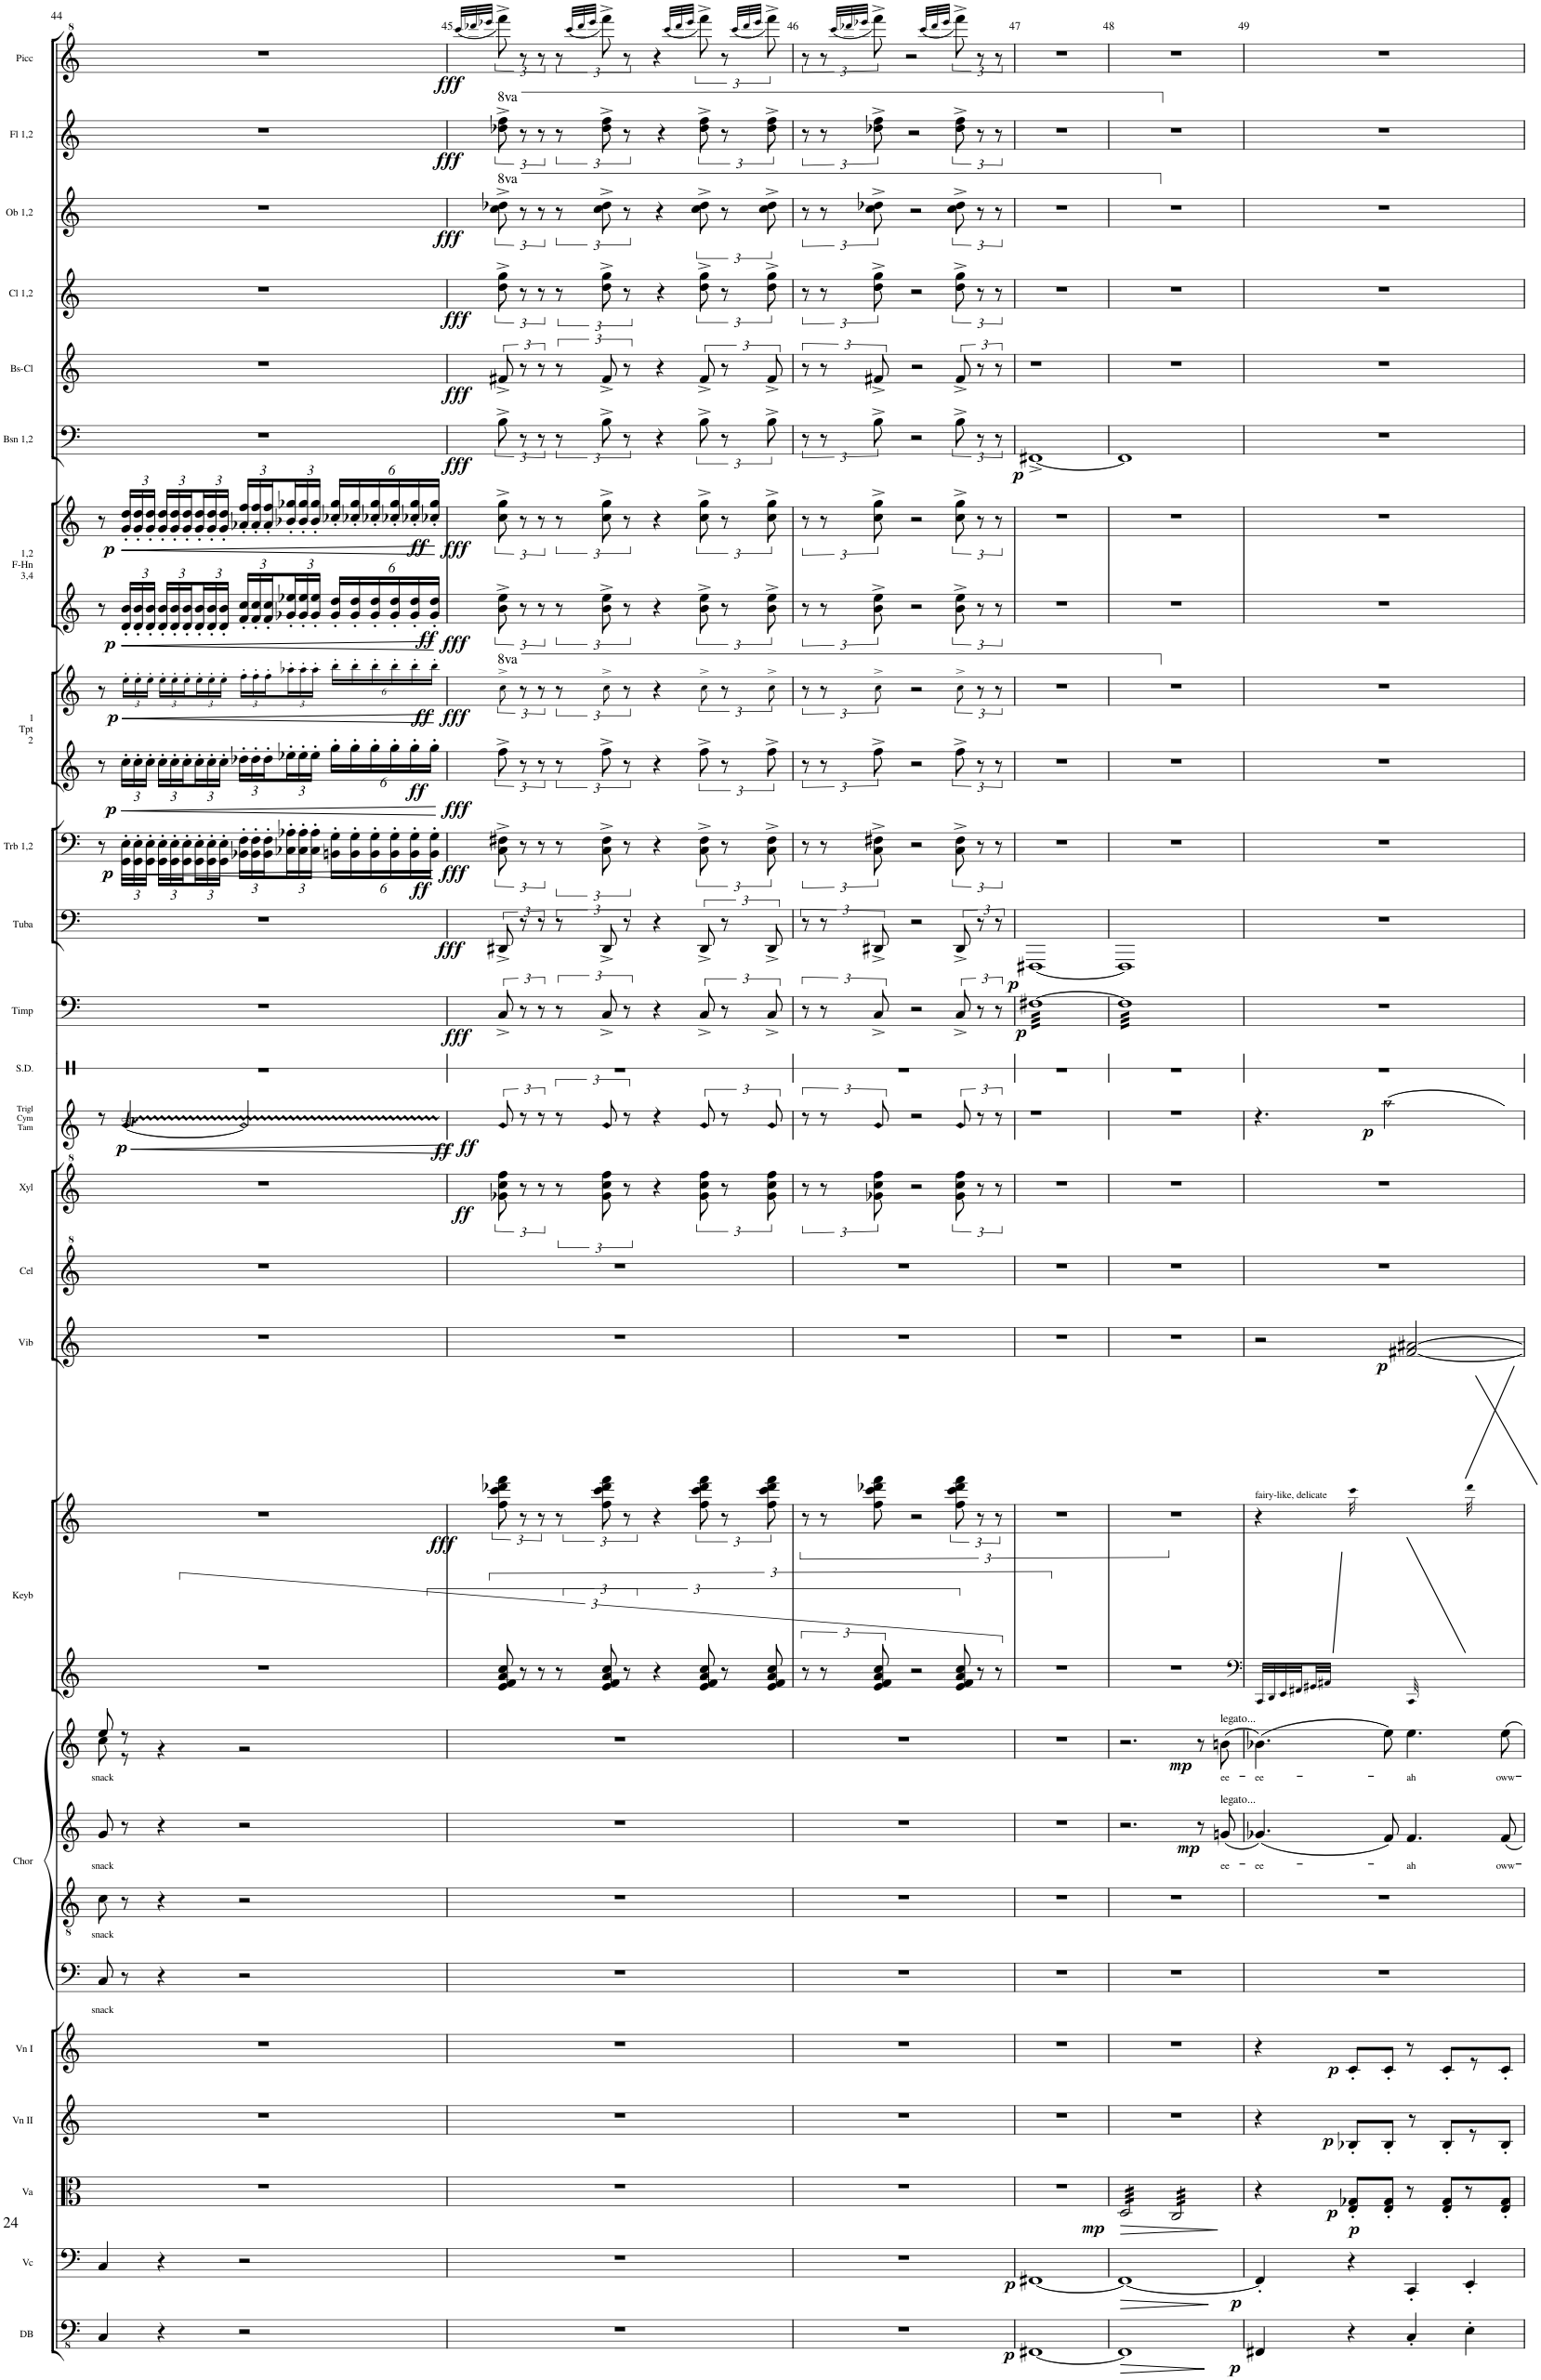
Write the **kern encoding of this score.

**kern	**dynam	**kern	**dynam	**kern	**dynam	**kern	**dynam	**kern	**dynam	**kern	**text	**kern	**text	**kern	**text	**kern	**text	**dynam	**kern	**kern	**dynam	**kern	**dynam	**kern	**kern	**dynam	**kern	**dynam	**kern	**kern	**dynam	**kern	**dynam	**kern	**dynam	**kern	**kern	**dynam	**kern	**kern	**dynam	**kern	**dynam	**kern	**dynam	**kern	**dynam	**kern	**dynam	**kern	**dynam	**kern	**dynam
*part23	*part23	*part22	*part22	*part21	*part21	*part20	*part20	*part19	*part19	*part18	*part18	*part18	*part18	*part18	*part18	*part18	*part18	*part18	*part17	*part17	*part17	*part16	*part16	*part15	*part14	*part14	*part13	*part13	*part12	*part11	*part11	*part10	*part10	*part9	*part9	*part8	*part8	*part8	*part7	*part7	*part7	*part6	*part6	*part5	*part5	*part4	*part4	*part3	*part3	*part2	*part2	*part1	*part1
*staff29	*staff29	*staff28	*staff28	*staff27	*staff27	*staff26	*staff26	*staff25	*staff25	*staff24	*staff24	*staff23	*staff23	*staff22	*staff22	*staff21	*staff21	*staff21/22/23/24	*staff20	*staff19	*staff19/20	*staff18	*staff18	*staff17	*staff16	*staff16	*staff15	*staff15	*staff14	*staff13	*staff13	*staff12	*staff12	*staff11	*staff11	*staff10	*staff9	*staff9/10	*staff8	*staff7	*staff7/8	*staff6	*staff6	*staff5	*staff5	*staff4	*staff4	*staff3	*staff3	*staff2	*staff2	*staff1	*staff1
*I"Dbl Bass	*	*I"Cellos	*	*I"Violas	*	*I"Violin II	*	*I"Violin I	*	*I"Chorus	*	*	*	*	*	*	*	*	*I"Keyboards	*	*	*I"Vibraphone	*	*I"Celesta	*I"Xylophone	*	*I"Triangle     Cymbal   Tam tam	*	*I"Side drum	*I"Timpani	*	*I"F-Tuba	*	*I"Trombone 1,2	*	*I"1 C Trumpets              2	*	*	*I"1,2 F-Horns       3,4	*	*	*I"Bassoons  1,2	*	*I"Bass Clarinet	*	*I"Clarinets 1,2	*	*I"Oboes 1,2	*	*I"Flutes 1,2	*	*I"Piccolo	*
*I'DB	*	*	*	*I'Va	*	*I'Vn II	*	*I'Vn I	*	*I'Chor	*	*	*	*	*	*	*	*	*I'Keyb	*	*	*I'Vib	*	*I'Cel	*I'Xyl	*	*I'Trigl    Cym    Tam	*	*I'S.D.	*I'Timp	*	*I'Tuba	*	*I'Trb 1,2	*	*I'1 Tpt   2	*	*	*I'1,2 F-Hn  3,4	*	*	*I'Bsn 1,2	*	*I'Bs-Cl	*	*I'Cl 1,2	*	*I'Ob 1,2	*	*I'Fl 1,2	*	*I'Picc	*
!!LO:PB:g=z
*clefFv4	*	*clefF4	*	*clefC3	*	*clefG2	*	*clefG2	*	*clefF4	*	*clefGv2	*	*clefG2	*	*clefG2	*	*	*clefG2	*clefG2	*	*clefG2	*	*clefG^2	*clefG^2	*	*clefG2	*	*clefX	*clefF4	*	*clefF4	*	*clefF4	*	*clefG2	*clefG2	*	*clefG2	*clefG2	*	*clefF4	*	*clefG2	*	*clefG2	*	*clefG2	*	*clefG2	*	*clefG^2	*
*Trd7c12	*	*	*	*	*	*	*	*	*	*	*	*	*	*	*	*	*	*	*	*	*	*	*	*	*	*	*	*	*	*	*	*	*	*	*	*	*	*	*Trd4c7	*Trd4c7	*	*	*	*Trd8c14	*	*Trd1c2	*	*	*	*	*	*Trd-7c-12	*
*k[]	*	*k[]	*	*k[]	*	*k[]	*	*k[]	*	*k[]	*	*k[]	*	*k[]	*	*k[]	*	*	*k[]	*k[]	*	*k[]	*	*k[]	*k[]	*	*k[]	*	*k[]	*k[]	*	*k[]	*	*k[]	*	*k[]	*k[]	*	*k[]	*k[]	*	*k[]	*	*k[]	*	*k[]	*	*k[]	*	*k[]	*	*k[]	*
=44	=44	=44	=44	=44	=44	=44	=44	=44	=44	=44	=44	=44	=44	=44	=44	=44	=44	=44	=44	=44	=44	=44	=44	=44	=44	=44	=44	=44	=44	=44	=44	=44	=44	=44	=44	=44	=44	=44	=44	=44	=44	=44	=44	=44	=44	=44	=44	=44	=44	=44	=44	=44	=44
!	!	!	!	!	!	!	!	!	!	!	!LO:LY:b	!	!LO:LY:b	!	!LO:LY:b	!	!LO:LY:b	!	!	!	!	!	!	!	!	!	!	!	!	!	!	!	!	!	!	!	!	!	!	!	!	!	!	!	!	!	!	!	!	!	!	!	!
*	*	*	*	*	*	*	*	*	*	*	*	*	*	*	*	*^	*	*	*	*	*	*	*	*	*	*	*	*	*	*	*	*	*	*	*	*	*	*	*	*	*	*	*	*	*	*	*	*	*	*	*	*	*
4CC/	.	4C/	.	1r	.	1r	.	1r	.	8C/	snack	8c\	snack	8g/	snack	8ee/	8cc\	snack	.	1r	1r	.	1r	.	1r	1r	.	8r	.	1r	1r	.	1r	.	8r	.	8r	8r	.	8r	8r	.	1r	.	1r	.	1r	.	1r	.	1r	.	1r	.
*	*	*	*	*	*	*	*	*	*	*	*	*	*	*	*	*	*	*	*	*	*	*	*	*	*	*	*	*	*	*	*	*	*	*	*Xbrackettup	*	*Xbrackettup	*Xbrackettup	*	*	*	*	*	*	*	*	*	*	*	*	*	*	*	*
!	!	!	!	!	!	!	!	!	!	!	!	!	!	!	!	!	!	!	!	!	!	!	!	!	!	!	!	!	!	!	!	!	!	!	!	!	!	!	!LO:HP:b	!	!	!	!	!	!	!	!	!	!	!	!	!	!	!
*	*	*	*	*	*	*	*	*	*	*	*	*	*	*	*	*	*	*	*	*	*	*	*	*	*	*	*	*	*	*	*	*	*	*	*	*	*	*	*	*Xbrackettup	*Xbrackettup	*	*	*	*	*	*	*	*	*	*	*	*	*
!	!	!	!	!	!	!	!	!	!	!	!	!	!	!	!	!	!	!	!	!	!	!	!	!	!	!	!	!	!LO:DY:b	!	!	!	!	!	!	!LO:DY:b	!	!	!LO:DY:n=1:b=2	!	!	!LO:HP:b	!	!	!	!	!	!	!	!	!	!	!	!
!	!	!	!	!	!	!	!	!	!	!	!	!	!	!	!	!	!	!	!	!	!	!	!	!	!	!	!	!	!	!	!	!	!	!	!	!	!	!	!LO:DY:n=2:b	!	!	!LO:DY:n=1:b=2	!	!	!	!	!	!	!	!	!	!	!	!
!	!	!	!	!	!	!	!	!	!	!	!	!	!	!	!	!	!	!	!	!	!	!	!	!	!	!	!	!	!	!	!	!	!	!	!	!	!	!	!	!	!	!LO:DY:n=2:b	!	!	!	!	!	!	!	!	!	!	!	!
.	.	.	.	.	.	.	.	.	.	8r	.	8r	.	8r	.	8r	8r	.	.	.	.	.	.	.	.	.	.	[4.bt/	p	.	.	.	.	.	24GG\' 24E\'LL	p	24cc'\LL	24ee'!\LL	< p p	24d/' 24b/'LL	24g/' 24dd/'LL	< p p	.	.	.	.	.	.	.	.	.	.	.	.
.	.	.	.	.	.	.	.	.	.	.	.	.	.	.	.	.	.	.	.	.	.	.	.	.	.	.	.	.	.	.	.	.	.	.	24GG\' 24E\'	.	24cc'\	24ee'!\	.	24d/' 24b/'	24g/' 24dd/'	.	.	.	.	.	.	.	.	.	.	.	.	.
.	.	.	.	.	.	.	.	.	.	.	.	.	.	.	.	.	.	.	.	.	.	.	.	.	.	.	.	.	.	.	.	.	.	.	24GG\' 24E\'JJ	.	24cc'\JJ	24ee'!\JJ	.	24d/' 24b/'JJ	24g/' 24dd/'JJ	.	.	.	.	.	.	.	.	.	.	.	.	.
4r	.	4r	.	.	.	.	.	.	.	4r	.	4r	.	4r	.	2.ryy	4r	.	.	.	.	.	.	.	.	.	.	.	.	.	.	.	.	.	24GG\' 24E\'LL	.	24cc'\LL	24ee'!\LL	.	24d/' 24b/'LL	24g/' 24dd/'LL	.	.	.	.	.	.	.	.	.	.	.	.	.
.	.	.	.	.	.	.	.	.	.	.	.	.	.	.	.	.	.	.	.	.	.	.	.	.	.	.	.	.	.	.	.	.	.	.	24GG\' 24E\'	.	24cc'\	24ee'!\	.	24d/' 24b/'	24g/' 24dd/'	.	.	.	.	.	.	.	.	.	.	.	.	.
.	.	.	.	.	.	.	.	.	.	.	.	.	.	.	.	.	.	.	.	.	.	.	.	.	.	.	.	.	.	.	.	.	.	.	24GG\' 24E\'	.	24cc'\	24ee'!\	.	24d/' 24b/'	24g/' 24dd/'	.	.	.	.	.	.	.	.	.	.	.	.	.
.	.	.	.	.	.	.	.	.	.	.	.	.	.	.	.	.	.	.	.	.	.	.	.	.	.	.	.	.	.	.	.	.	.	.	24GG\' 24E\'	.	24cc'\	24ee'!\	.	24d/' 24b/'	24g/' 24dd/'	.	.	.	.	.	.	.	.	.	.	.	.	.
.	.	.	.	.	.	.	.	.	.	.	.	.	.	.	.	.	.	.	.	.	.	.	.	.	.	.	.	.	.	.	.	.	.	.	24GG\' 24E\'	.	24cc'\	24ee'!\	.	24d/' 24b/'	24g/' 24dd/'	.	.	.	.	.	.	.	.	.	.	.	.	.
.	.	.	.	.	.	.	.	.	.	.	.	.	.	.	.	.	.	.	.	.	.	.	.	.	.	.	.	.	.	.	.	.	.	.	24GG\' 24E\'JJ	.	24cc'\JJ	24ee'!\JJ	.	24d/' 24b/'JJ	24g/' 24dd/'JJ	.	.	.	.	.	.	.	.	.	.	.	.	.
!	!	!	!	!	!	!	!	!	!	!	!	!	!	!	!	!	!	!	!	!	!	!	!	!	!	!	!	!	!LO:DY:b	!	!	!	!	!	!	!	!	!	!	!	!	!	!	!	!	!	!	!	!	!	!	!	!	!
2r	.	2r	.	.	.	.	.	.	.	2r	.	2r	.	2r	.	.	2r	.	.	.	.	.	.	.	.	.	.	2bTTT/]	ff	.	.	.	.	.	24BB-X\' 24F\'LL	.	24dd-X'\LL	24ff'!\LL	.	24f/' 24cc/'LL	24a-X/' 24ff/'LL	.	.	.	.	.	.	.	.	.	.	.	.	.
.	.	.	.	.	.	.	.	.	.	.	.	.	.	.	.	.	.	.	.	.	.	.	.	.	.	.	.	.	.	.	.	.	.	.	24BB-\' 24F\'	.	24dd-'\	24ff'!\	.	24f/' 24cc/'	24a-/' 24ff/'	.	.	.	.	.	.	.	.	.	.	.	.	.
.	.	.	.	.	.	.	.	.	.	.	.	.	.	.	.	.	.	.	.	.	.	.	.	.	.	.	.	.	.	.	.	.	.	.	24BB-\' 24F\'	.	24dd-'\	24ff'!\	.	24f/' 24cc/'	24a-/' 24ff/'	.	.	.	.	.	.	.	.	.	.	.	.	.
.	.	.	.	.	.	.	.	.	.	.	.	.	.	.	.	.	.	.	.	.	.	.	.	.	.	.	.	.	.	.	.	.	.	.	24C-X\' 24A-X\'	.	24ee-X'\	24aa-X'!\	.	24g-X/' 24ee-X/'	24b-X/' 24gg-X/'	.	.	.	.	.	.	.	.	.	.	.	.	.
.	.	.	.	.	.	.	.	.	.	.	.	.	.	.	.	.	.	.	.	.	.	.	.	.	.	.	.	.	.	.	.	.	.	.	24C-\' 24A-\'	.	24ee-'\	24aa-'!\	.	24g-/' 24ee-/'	24b-/' 24gg-/'	.	.	.	.	.	.	.	.	.	.	.	.	.
.	.	.	.	.	.	.	.	.	.	.	.	.	.	.	.	.	.	.	.	.	.	.	.	.	.	.	.	.	.	.	.	.	.	.	24C-\' 24A-\'JJ	.	24ee-'\JJ	24aa-'!\JJ	.	24g-/' 24ee-/'JJ	24b-/' 24gg-/'JJ	.	.	.	.	.	.	.	.	.	.	.	.	.
.	.	.	.	.	.	.	.	.	.	.	.	.	.	.	.	.	.	.	.	.	.	.	.	.	.	.	.	.	.	.	.	.	.	.	24BBn\' 24G\'LL	.	24gg'\LL	24bb'!\LL	.	24g-/' 24dd/'LL	24cc-X/' 24gg-/'LL	.	.	.	.	.	.	.	.	.	.	.	.	.
.	.	.	.	.	.	.	.	.	.	.	.	.	.	.	.	.	.	.	.	.	.	.	.	.	.	.	.	.	.	.	.	.	.	.	24BB\' 24G\'	.	24gg'\	24bb'!\	.	24g-/' 24dd/'	24cc-X/' 24gg-/'	.	.	.	.	.	.	.	.	.	.	.	.	.
.	.	.	.	.	.	.	.	.	.	.	.	.	.	.	.	.	.	.	.	.	.	.	.	.	.	.	.	.	.	.	.	.	.	.	24BB\' 24G\'	.	24gg'\	24bb'!\	.	24g-/' 24dd/'	24cc-X/' 24gg-/'	.	.	.	.	.	.	.	.	.	.	.	.	.
.	.	.	.	.	.	.	.	.	.	.	.	.	.	.	.	.	.	.	.	.	.	.	.	.	.	.	.	.	.	.	.	.	.	.	24BB\' 24G\'	.	24gg'\	24bb'!\	.	24g-/' 24dd/'	24cc-X/' 24gg-/'	.	.	.	.	.	.	.	.	.	.	.	.	.
.	.	.	.	.	.	.	.	.	.	.	.	.	.	.	.	.	.	.	.	.	.	.	.	.	.	.	.	.	.	.	.	.	.	.	24BB\' 24G\'	.	24gg'\	24bb'!\	.	24g-/' 24dd/'	24cc-X/' 24gg-/'	.	.	.	.	.	.	.	.	.	.	.	.	.
!	!	!	!	!	!	!	!	!	!	!	!	!	!	!	!	!	!	!	!	!	!	!	!	!	!	!	!	!	!	!	!	!	!	!	!	!LO:DY:b	!	!	!LO:DY:n=3:b=2	!	!	!	!	!	!	!	!	!	!	!	!	!	!	!
!	!	!	!	!	!	!	!	!	!	!	!	!	!	!	!	!	!	!	!	!	!	!	!	!	!	!	!	!	!	!	!	!	!	!	!	!	!	!	!LO:DY:n=4:b	!	!	!LO:DY:n=3:b=2	!	!	!	!	!	!	!	!	!	!	!	!
!	!	!	!	!	!	!	!	!	!	!	!	!	!	!	!	!	!	!	!	!	!	!	!	!	!	!	!	!	!	!	!	!	!	!	!	!	!	!	!	!	!	!LO:DY:n=4:b	!	!	!	!	!	!	!	!	!	!	!	!
.	.	.	.	.	.	.	.	.	.	.	.	.	.	.	.	.	.	.	.	.	.	.	.	.	.	.	.	.	.	.	.	.	.	.	24BB\' 24G\'JJ	ff	24gg'\JJ	24bb'!\JJ	ff ff	24g-/' 24dd/'JJ	24cc-X/' 24gg-/'JJ	ff ff	.	.	.	.	.	.	.	.	.	.	.	.
*	*	*	*	*	*	*	*	*	*	*	*	*	*	*	*	*v	*v	*	*	*	*	*	*	*	*	*	*	*	*	*	*	*	*	*	*	*	*	*	*	*	*	*	*	*	*	*	*	*	*	*	*	*	*	*
.	.	.	.	.	.	.	.	.	.	.	.	.	.	.	.	.	.	.	.	.	.	.	.	.	.	.	.	.	.	.	.	.	.	.	.	.	.	[	.	.	[	.	.	.	.	.	.	.	.	.	.	.	.
=45	=45	=45	=45	=45	=45	=45	=45	=45	=45	=45	=45	=45	=45	=45	=45	=45	=45	=45	=45	=45	=45	=45	=45	=45	=45	=45	=45	=45	=45	=45	=45	=45	=45	=45	=45	=45	=45	=45	=45	=45	=45	=45	=45	=45	=45	=45	=45	=45	=45	=45	=45	=45	=45
.	.	.	.	.	.	.	.	.	.	.	.	.	.	.	.	.	.	.	.	.	.	.	.	.	.	.	.	.	.	.	.	.	.	.	.	.	.	.	.	.	.	.	.	.	.	.	.	.	.	.	.	(32qcccc/LLL	.
.	.	.	.	.	.	.	.	.	.	.	.	.	.	.	.	.	.	.	.	.	.	.	.	.	.	.	.	.	.	.	.	.	.	.	.	.	.	.	.	.	.	.	.	.	.	.	.	.	.	.	.	32qdddd-X/	.
.	.	.	.	.	.	.	.	.	.	.	.	.	.	.	.	.	.	.	.	.	.	.	.	.	.	.	.	.	.	.	.	.	.	.	.	.	.	.	.	.	.	.	.	.	.	.	.	.	.	.	.	32qeeee-X/JJJ	.
*	*	*	*	*	*	*	*	*	*	*	*	*	*	*	*	*	*	*	*	*	*	*	*	*	*	*	*	*	*	*	*	*	*	*	*	*	*8va	*	*	*	*	*	*	*	*	*	*	*	*	*	*	*	*
*	*	*	*	*	*	*	*	*	*	*	*	*	*	*	*	*	*	*	*	*	*	*	*	*	*	*	*	*	*	*	*	*	*	*	*	*	*	*	*	*	*	*	*	*	*	*	*	*8va	*	*	*	*	*
*	*	*	*	*	*	*	*	*	*	*	*	*	*	*	*	*	*	*	*	*	*	*	*	*	*	*	*	*	*	*	*	*	*	*	*	*	*	*	*	*	*	*	*	*	*	*	*	*	*	*8va	*	*	*
!	!	!	!	!	!	!	!	!	!	!	!	!	!	!	!	!	!	!	!	!	!LO:DY:b	!	!	!	!	!LO:DY:b	!	!LO:DY:b	!	!	!LO:DY:b	!	!LO:DY:b	!	!LO:DY:b	!	!	!LO:DY:b=2	!	!	!	!	!	!	!	!	!	!	!	!	!	!	!
!	!	!	!	!	!	!	!	!	!	!	!	!	!	!	!	!	!	!	!	!	!	!	!	!	!	!	!	!	!	!	!	!	!	!	!	!	!	!LO:DY:n=1:b	!	!	!LO:DY:b=2	!	!	!	!	!	!	!	!	!	!	!	!
!	!	!	!	!	!	!	!	!	!	!	!	!	!	!	!	!	!	!	!	!	!	!	!	!	!	!	!	!	!	!	!	!	!	!	!	!	!	!	!	!	!LO:DY:n=1:b	!	!LO:DY:b	!	!LO:DY:b	!	!LO:DY:b	!	!LO:DY:b	!	!LO:DY:b	!	!LO:DY:b
1r	.	1r	.	1r	.	1r	.	1r	.	1r	.	1r	.	1r	.	1r	.	.	12e/ 12f/ 12a/ 12cc/	12ff\ 12ccc\ 12ddd-X\ 12fff\	fff	1r	.	1r	12gg-X\ 12ccc\ 12fff\	ff	12b/	ff	1r	12C^/	fff	12DD#X^/	fff	12C\^ 12F#X\^	fff	12ff^\	12ccc^!\	fff fff	12b\^ 12ee\^	12cc\^ 12gg\^	fff fff	12B^\	fff	12f#X^/	fff	12dd\^ 12gg\^	fff	12ccc\^ 12ddd-X\^	fff	12ddd-X\^ 12fff\^	fff	12ffff^\)	fff
.	.	.	.	.	.	.	.	.	.	.	.	.	.	.	.	.	.	.	4r	4r	.	.	.	.	4r	.	4r	.	.	4r	.	4r	.	4r	.	4r	4r	.	4r	4r	.	4r	.	4r	.	4r	.	4r	.	4r	.	4r	.
.	.	.	.	.	.	.	.	.	.	.	.	.	.	.	.	.	.	.	.	.	.	.	.	.	.	.	.	.	.	.	.	.	.	.	.	.	.	.	.	.	.	.	.	.	.	.	.	.	.	.	.	(32qcccc/LLL	.
.	.	.	.	.	.	.	.	.	.	.	.	.	.	.	.	.	.	.	.	.	.	.	.	.	.	.	.	.	.	.	.	.	.	.	.	.	.	.	.	.	.	.	.	.	.	.	.	.	.	.	.	32qdddd-/	.
.	.	.	.	.	.	.	.	.	.	.	.	.	.	.	.	.	.	.	.	.	.	.	.	.	.	.	.	.	.	.	.	.	.	.	.	.	.	.	.	.	.	.	.	.	.	.	.	.	.	.	.	32qeeee-/JJJ	.
*	*	*	*	*	*	*	*	*	*	*	*	*	*	*	*	*	*	*	*	*	*	*	*	*	*	*	*	*	*	*	*	*	*	*brackettup	*	*brackettup	*brackettup	*	*brackettup	*brackettup	*	*	*	*	*	*	*	*	*	*	*	*	*
.	.	.	.	.	.	.	.	.	.	.	.	.	.	.	.	.	.	.	12e/ 12f/ 12a/ 12cc/	12ff\ 12ccc\ 12ddd-\ 12fff\	.	.	.	.	12gg-\ 12ccc\ 12fff\	.	12b/	.	.	12C^/	.	12DD#^/	.	12C\^ 12F#\^	.	12ff^\	12ccc^!\	.	12b\^ 12ee\^	12cc\^ 12gg\^	.	12B^\	.	12f#^/	.	12dd\^ 12gg\^	.	12ccc\^ 12ddd-\^	.	12ddd-\^ 12fff\^	.	12ffff^\)	.
.	.	.	.	.	.	.	.	.	.	.	.	.	.	.	.	.	.	.	12r	12r	.	.	.	.	12r	.	12r	.	.	12r	.	12r	.	12r	.	12r	12r	.	12r	12r	.	12r	.	12r	.	12r	.	12r	.	12r	.	12r	.
.	.	.	.	.	.	.	.	.	.	.	.	.	.	.	.	.	.	.	4r	4r	.	.	.	.	4r	.	4r	.	.	4r	.	4r	.	4r	.	4r	4r	.	4r	4r	.	4r	.	4r	.	4r	.	4r	.	4r	.	4r	.
.	.	.	.	.	.	.	.	.	.	.	.	.	.	.	.	.	.	.	.	.	.	.	.	.	.	.	.	.	.	.	.	.	.	.	.	.	.	.	.	.	.	.	.	.	.	.	.	.	.	.	.	(32qcccc/LLL	.
.	.	.	.	.	.	.	.	.	.	.	.	.	.	.	.	.	.	.	.	.	.	.	.	.	.	.	.	.	.	.	.	.	.	.	.	.	.	.	.	.	.	.	.	.	.	.	.	.	.	.	.	32qdddd-/	.
.	.	.	.	.	.	.	.	.	.	.	.	.	.	.	.	.	.	.	.	.	.	.	.	.	.	.	.	.	.	.	.	.	.	.	.	.	.	.	.	.	.	.	.	.	.	.	.	.	.	.	.	32qeeee-/JJJ	.
.	.	.	.	.	.	.	.	.	.	.	.	.	.	.	.	.	.	.	12e/ 12f/ 12a/ 12cc/	12ff\ 12ccc\ 12ddd-\ 12fff\	.	.	.	.	12gg-\ 12ccc\ 12fff\	.	12b/	.	.	12C^/	.	12DD#^/	.	12C\^ 12F#\^	.	12ff^\	12ccc^!\	.	12b\^ 12ee\^	12cc\^ 12gg\^	.	12B^\	.	12f#^/	.	12dd\^ 12gg\^	.	12ccc\^ 12ddd-\^	.	12ddd-\^ 12fff\^	.	12ffff^\)	.
.	.	.	.	.	.	.	.	.	.	.	.	.	.	.	.	.	.	.	12r	12r	.	.	.	.	12r	.	12r	.	.	12r	.	12r	.	12r	.	12r	12r	.	12r	12r	.	12r	.	12r	.	12r	.	12r	.	12r	.	12r	.
.	.	.	.	.	.	.	.	.	.	.	.	.	.	.	.	.	.	.	.	.	.	.	.	.	.	.	.	.	.	.	.	.	.	.	.	.	.	.	.	.	.	.	.	.	.	.	.	.	.	.	.	(32qcccc/LLL	.
.	.	.	.	.	.	.	.	.	.	.	.	.	.	.	.	.	.	.	.	.	.	.	.	.	.	.	.	.	.	.	.	.	.	.	.	.	.	.	.	.	.	.	.	.	.	.	.	.	.	.	.	32qdddd-/	.
.	.	.	.	.	.	.	.	.	.	.	.	.	.	.	.	.	.	.	.	.	.	.	.	.	.	.	.	.	.	.	.	.	.	.	.	.	.	.	.	.	.	.	.	.	.	.	.	.	.	.	.	32qeeee-/JJJ	.
.	.	.	.	.	.	.	.	.	.	.	.	.	.	.	.	.	.	.	12e/ 12f/ 12a/ 12cc/	12ff\ 12ccc\ 12ddd-\ 12fff\	.	.	.	.	12gg-\ 12ccc\ 12fff\	.	12b/	.	.	12C^/	.	12DD#^/	.	12C\^ 12F#\^	.	12ff^\	12ccc^!\	.	12b\^ 12ee\^	12cc\^ 12gg\^	.	12B^\	.	12f#^/	.	12dd\^ 12gg\^	.	12ccc\^ 12ddd-\^	.	12ddd-\^ 12fff\^	.	12ffff^\)	.
=46	=46	=46	=46	=46	=46	=46	=46	=46	=46	=46	=46	=46	=46	=46	=46	=46	=46	=46	=46	=46	=46	=46	=46	=46	=46	=46	=46	=46	=46	=46	=46	=46	=46	=46	=46	=46	=46	=46	=46	=46	=46	=46	=46	=46	=46	=46	=46	=46	=46	=46	=46	=46	=46
*	*	*	*	*	*	*	*	*	*	*	*	*	*	*	*	*	*	*	*	*	*	*	*	*	*	*	*	*	*	*	*	*	*	*	*	*	*X8va	*	*	*	*	*	*	*	*	*	*	*	*	*	*	*	*
*	*	*	*	*	*	*	*	*	*	*	*	*	*	*	*	*	*	*	*	*	*	*	*	*	*	*	*	*	*	*	*	*	*	*	*	*	*	*	*	*	*	*	*	*	*	*	*	*X8va	*	*	*	*	*
*	*	*	*	*	*	*	*	*	*	*	*	*	*	*	*	*	*	*	*	*	*	*	*	*	*	*	*	*	*	*	*	*	*	*	*	*	*	*	*	*	*	*	*	*	*	*	*	*	*	*X8va	*	*	*
1r	.	1r	.	1r	.	1r	.	1r	.	1r	.	1r	.	1r	.	1r	.	.	12r	12r	.	1r	.	1r	12r	.	12r	.	1r	12r	.	12r	.	12r	.	12r	12r	.	12r	12r	.	12r	.	12r	.	12r	.	12r	.	12r	.	12r	.
.	.	.	.	.	.	.	.	.	.	.	.	.	.	.	.	.	.	.	12r	12r	.	.	.	.	12r	.	12r	.	.	12r	.	12r	.	12r	.	12r	12r	.	12r	12r	.	12r	.	12r	.	12r	.	12r	.	12r	.	12r	.
.	.	.	.	.	.	.	.	.	.	.	.	.	.	.	.	.	.	.	.	.	.	.	.	.	.	.	.	.	.	.	.	.	.	.	.	.	.	.	.	.	.	.	.	.	.	.	.	.	.	.	.	(32qcccc/LLL	.
.	.	.	.	.	.	.	.	.	.	.	.	.	.	.	.	.	.	.	.	.	.	.	.	.	.	.	.	.	.	.	.	.	.	.	.	.	.	.	.	.	.	.	.	.	.	.	.	.	.	.	.	32qdddd-X/	.
.	.	.	.	.	.	.	.	.	.	.	.	.	.	.	.	.	.	.	.	.	.	.	.	.	.	.	.	.	.	.	.	.	.	.	.	.	.	.	.	.	.	.	.	.	.	.	.	.	.	.	.	32qeeee-X/JJJ	.
.	.	.	.	.	.	.	.	.	.	.	.	.	.	.	.	.	.	.	12e/ 12f/ 12a/ 12cc/	12ff\ 12ccc\ 12ddd-X\ 12fff\	.	.	.	.	12gg-X\ 12ccc\ 12fff\	.	12b/	.	.	12C^/	.	12DD#X^/	.	12C\^ 12F#X\^	.	12ff^\	12cc^!\	.	12b\^ 12ee\^	12cc\^ 12gg\^	.	12B^\	.	12f#X^/	.	12dd\^ 12gg\^	.	12cc\^ 12dd-X\^	.	12dd-X\^ 12ff\^	.	12ffff^\)	.
.	.	.	.	.	.	.	.	.	.	.	.	.	.	.	.	.	.	.	2r	2r	.	.	.	.	2r	.	2r	.	.	2r	.	2r	.	2r	.	2r	2r	.	2r	2r	.	2r	.	2r	.	2r	.	2r	.	2r	.	2r	.
.	.	.	.	.	.	.	.	.	.	.	.	.	.	.	.	.	.	.	.	.	.	.	.	.	.	.	.	.	.	.	.	.	.	.	.	.	.	.	.	.	.	.	.	.	.	.	.	.	.	.	.	(32qcccc/LLL	.
.	.	.	.	.	.	.	.	.	.	.	.	.	.	.	.	.	.	.	.	.	.	.	.	.	.	.	.	.	.	.	.	.	.	.	.	.	.	.	.	.	.	.	.	.	.	.	.	.	.	.	.	32qdddd-/	.
.	.	.	.	.	.	.	.	.	.	.	.	.	.	.	.	.	.	.	.	.	.	.	.	.	.	.	.	.	.	.	.	.	.	.	.	.	.	.	.	.	.	.	.	.	.	.	.	.	.	.	.	32qeeee-/JJJ	.
.	.	.	.	.	.	.	.	.	.	.	.	.	.	.	.	.	.	.	12e/ 12f/ 12a/ 12cc/	12ff\ 12ccc\ 12ddd-\ 12fff\	.	.	.	.	12gg-\ 12ccc\ 12fff\	.	12b/	.	.	12C^/	.	12DD#^/	.	12C\^ 12F#\^	.	12ff^\	12cc^!\	.	12b\^ 12ee\^	12cc\^ 12gg\^	.	12B^\	.	12f#^/	.	12dd\^ 12gg\^	.	12cc\^ 12dd-\^	.	12dd-\^ 12ff\^	.	12ffff^\)	.
.	.	.	.	.	.	.	.	.	.	.	.	.	.	.	.	.	.	.	12r	12r	.	.	.	.	12r	.	12r	.	.	12r	.	12r	.	12r	.	12r	12r	.	12r	12r	.	12r	.	12r	.	12r	.	12r	.	12r	.	12r	.
.	.	.	.	.	.	.	.	.	.	.	.	.	.	.	.	.	.	.	12r	12r	.	.	.	.	12r	.	12r	.	.	12r	.	12r	.	12r	.	12r	12r	.	12r	12r	.	12r	.	12r	.	12r	.	12r	.	12r	.	12r	.
=47	=47	=47	=47	=47	=47	=47	=47	=47	=47	=47	=47	=47	=47	=47	=47	=47	=47	=47	=47	=47	=47	=47	=47	=47	=47	=47	=47	=47	=47	=47	=47	=47	=47	=47	=47	=47	=47	=47	=47	=47	=47	=47	=47	=47	=47	=47	=47	=47	=47	=47	=47	=47	=47
!	!LO:DY:b	!	!LO:DY:b	!	!	!	!	!	!	!	!	!	!	!	!	!	!	!	!	!	!	!	!	!	!	!	!	!	!	!	!LO:DY:b	!	!LO:DY:b	!	!	!	!	!	!	!	!	!	!LO:DY:b	!	!	!	!	!	!	!	!	!	!
*	*	*	*	*	*	*	*	*	*	*	*	*	*	*	*	*	*	*	*	*	*	*	*	*	*	*	*	*	*	*tremolo	*	*	*	*	*	*	*	*	*	*	*	*	*	*	*	*	*	*	*	*	*	*	*
[1FFF#X	p	[1FF#X	p	1r	.	1r	.	1r	.	1r	.	1r	.	1r	.	1r	.	.	1r	1r	.	1r	.	1r	1r	.	1r	.	1r	[32F#XLLL	p	[1FFF#X	p	1r	.	1r	1r	.	1r	1r	.	[1FF#X^	p	1r	.	1r	.	1r	.	1r	.	1r	.
.	.	.	.	.	.	.	.	.	.	.	.	.	.	.	.	.	.	.	.	.	.	.	.	.	.	.	.	.	.	32F#X	.	.	.	.	.	.	.	.	.	.	.	.	.	.	.	.	.	.	.	.	.	.	.
.	.	.	.	.	.	.	.	.	.	.	.	.	.	.	.	.	.	.	.	.	.	.	.	.	.	.	.	.	.	32F#X	.	.	.	.	.	.	.	.	.	.	.	.	.	.	.	.	.	.	.	.	.	.	.
.	.	.	.	.	.	.	.	.	.	.	.	.	.	.	.	.	.	.	.	.	.	.	.	.	.	.	.	.	.	32F#X	.	.	.	.	.	.	.	.	.	.	.	.	.	.	.	.	.	.	.	.	.	.	.
.	.	.	.	.	.	.	.	.	.	.	.	.	.	.	.	.	.	.	.	.	.	.	.	.	.	.	.	.	.	32F#X	.	.	.	.	.	.	.	.	.	.	.	.	.	.	.	.	.	.	.	.	.	.	.
.	.	.	.	.	.	.	.	.	.	.	.	.	.	.	.	.	.	.	.	.	.	.	.	.	.	.	.	.	.	32F#X	.	.	.	.	.	.	.	.	.	.	.	.	.	.	.	.	.	.	.	.	.	.	.
.	.	.	.	.	.	.	.	.	.	.	.	.	.	.	.	.	.	.	.	.	.	.	.	.	.	.	.	.	.	32F#X	.	.	.	.	.	.	.	.	.	.	.	.	.	.	.	.	.	.	.	.	.	.	.
.	.	.	.	.	.	.	.	.	.	.	.	.	.	.	.	.	.	.	.	.	.	.	.	.	.	.	.	.	.	32F#X	.	.	.	.	.	.	.	.	.	.	.	.	.	.	.	.	.	.	.	.	.	.	.
.	.	.	.	.	.	.	.	.	.	.	.	.	.	.	.	.	.	.	.	.	.	.	.	.	.	.	.	.	.	32F#X	.	.	.	.	.	.	.	.	.	.	.	.	.	.	.	.	.	.	.	.	.	.	.
.	.	.	.	.	.	.	.	.	.	.	.	.	.	.	.	.	.	.	.	.	.	.	.	.	.	.	.	.	.	32F#X	.	.	.	.	.	.	.	.	.	.	.	.	.	.	.	.	.	.	.	.	.	.	.
.	.	.	.	.	.	.	.	.	.	.	.	.	.	.	.	.	.	.	.	.	.	.	.	.	.	.	.	.	.	32F#X	.	.	.	.	.	.	.	.	.	.	.	.	.	.	.	.	.	.	.	.	.	.	.
.	.	.	.	.	.	.	.	.	.	.	.	.	.	.	.	.	.	.	.	.	.	.	.	.	.	.	.	.	.	32F#X	.	.	.	.	.	.	.	.	.	.	.	.	.	.	.	.	.	.	.	.	.	.	.
.	.	.	.	.	.	.	.	.	.	.	.	.	.	.	.	.	.	.	.	.	.	.	.	.	.	.	.	.	.	32F#X	.	.	.	.	.	.	.	.	.	.	.	.	.	.	.	.	.	.	.	.	.	.	.
.	.	.	.	.	.	.	.	.	.	.	.	.	.	.	.	.	.	.	.	.	.	.	.	.	.	.	.	.	.	32F#X	.	.	.	.	.	.	.	.	.	.	.	.	.	.	.	.	.	.	.	.	.	.	.
.	.	.	.	.	.	.	.	.	.	.	.	.	.	.	.	.	.	.	.	.	.	.	.	.	.	.	.	.	.	32F#X	.	.	.	.	.	.	.	.	.	.	.	.	.	.	.	.	.	.	.	.	.	.	.
.	.	.	.	.	.	.	.	.	.	.	.	.	.	.	.	.	.	.	.	.	.	.	.	.	.	.	.	.	.	32F#X	.	.	.	.	.	.	.	.	.	.	.	.	.	.	.	.	.	.	.	.	.	.	.
.	.	.	.	.	.	.	.	.	.	.	.	.	.	.	.	.	.	.	.	.	.	.	.	.	.	.	.	.	.	32F#X	.	.	.	.	.	.	.	.	.	.	.	.	.	.	.	.	.	.	.	.	.	.	.
.	.	.	.	.	.	.	.	.	.	.	.	.	.	.	.	.	.	.	.	.	.	.	.	.	.	.	.	.	.	32F#X	.	.	.	.	.	.	.	.	.	.	.	.	.	.	.	.	.	.	.	.	.	.	.
.	.	.	.	.	.	.	.	.	.	.	.	.	.	.	.	.	.	.	.	.	.	.	.	.	.	.	.	.	.	32F#X	.	.	.	.	.	.	.	.	.	.	.	.	.	.	.	.	.	.	.	.	.	.	.
.	.	.	.	.	.	.	.	.	.	.	.	.	.	.	.	.	.	.	.	.	.	.	.	.	.	.	.	.	.	32F#X	.	.	.	.	.	.	.	.	.	.	.	.	.	.	.	.	.	.	.	.	.	.	.
.	.	.	.	.	.	.	.	.	.	.	.	.	.	.	.	.	.	.	.	.	.	.	.	.	.	.	.	.	.	32F#X	.	.	.	.	.	.	.	.	.	.	.	.	.	.	.	.	.	.	.	.	.	.	.
.	.	.	.	.	.	.	.	.	.	.	.	.	.	.	.	.	.	.	.	.	.	.	.	.	.	.	.	.	.	32F#X	.	.	.	.	.	.	.	.	.	.	.	.	.	.	.	.	.	.	.	.	.	.	.
.	.	.	.	.	.	.	.	.	.	.	.	.	.	.	.	.	.	.	.	.	.	.	.	.	.	.	.	.	.	32F#X	.	.	.	.	.	.	.	.	.	.	.	.	.	.	.	.	.	.	.	.	.	.	.
.	.	.	.	.	.	.	.	.	.	.	.	.	.	.	.	.	.	.	.	.	.	.	.	.	.	.	.	.	.	32F#X	.	.	.	.	.	.	.	.	.	.	.	.	.	.	.	.	.	.	.	.	.	.	.
.	.	.	.	.	.	.	.	.	.	.	.	.	.	.	.	.	.	.	.	.	.	.	.	.	.	.	.	.	.	32F#X	.	.	.	.	.	.	.	.	.	.	.	.	.	.	.	.	.	.	.	.	.	.	.
.	.	.	.	.	.	.	.	.	.	.	.	.	.	.	.	.	.	.	.	.	.	.	.	.	.	.	.	.	.	32F#X	.	.	.	.	.	.	.	.	.	.	.	.	.	.	.	.	.	.	.	.	.	.	.
.	.	.	.	.	.	.	.	.	.	.	.	.	.	.	.	.	.	.	.	.	.	.	.	.	.	.	.	.	.	32F#X	.	.	.	.	.	.	.	.	.	.	.	.	.	.	.	.	.	.	.	.	.	.	.
.	.	.	.	.	.	.	.	.	.	.	.	.	.	.	.	.	.	.	.	.	.	.	.	.	.	.	.	.	.	32F#X	.	.	.	.	.	.	.	.	.	.	.	.	.	.	.	.	.	.	.	.	.	.	.
.	.	.	.	.	.	.	.	.	.	.	.	.	.	.	.	.	.	.	.	.	.	.	.	.	.	.	.	.	.	32F#X	.	.	.	.	.	.	.	.	.	.	.	.	.	.	.	.	.	.	.	.	.	.	.
.	.	.	.	.	.	.	.	.	.	.	.	.	.	.	.	.	.	.	.	.	.	.	.	.	.	.	.	.	.	32F#X	.	.	.	.	.	.	.	.	.	.	.	.	.	.	.	.	.	.	.	.	.	.	.
.	.	.	.	.	.	.	.	.	.	.	.	.	.	.	.	.	.	.	.	.	.	.	.	.	.	.	.	.	.	32F#X	.	.	.	.	.	.	.	.	.	.	.	.	.	.	.	.	.	.	.	.	.	.	.
.	.	.	.	.	.	.	.	.	.	.	.	.	.	.	.	.	.	.	.	.	.	.	.	.	.	.	.	.	.	32F#XJJJ	.	.	.	.	.	.	.	.	.	.	.	.	.	.	.	.	.	.	.	.	.	.	.
=48	=48	=48	=48	=48	=48	=48	=48	=48	=48	=48	=48	=48	=48	=48	=48	=48	=48	=48	=48	=48	=48	=48	=48	=48	=48	=48	=48	=48	=48	=48	=48	=48	=48	=48	=48	=48	=48	=48	=48	=48	=48	=48	=48	=48	=48	=48	=48	=48	=48	=48	=48	=48	=48
!	!	!	!	!	!LO:DY:b	!	!	!	!	!	!	!	!	!	!	!	!	!	!	!	!	!	!	!	!	!	!	!	!	!	!	!	!	!	!	!	!	!	!	!	!	!	!	!	!	!	!	!	!	!	!	!	!
*	*	*	*	*tremolo	*	*	*	*	*	*	*	*	*	*	*	*	*	*	*	*	*	*	*	*	*	*	*	*	*	*	*	*	*	*	*	*	*	*	*	*	*	*	*	*	*	*	*	*	*	*	*	*	*
1FFF#]	.	1FF#_	.	32D/LLL	mp	1r	.	1r	.	1r	.	1r	.	2.r	.	2.r	.	.	1r	1r	.	1r	.	1r	1r	.	1r	.	1r	32F#]LLL	.	1FFF#]	.	1r	.	1r	1r	.	1r	1r	.	1FF#]	.	1r	.	1r	.	1r	.	1r	.	1r	.
.	.	.	.	32D/	.	.	.	.	.	.	.	.	.	.	.	.	.	.	.	.	.	.	.	.	.	.	.	.	.	32F#	.	.	.	.	.	.	.	.	.	.	.	.	.	.	.	.	.	.	.	.	.	.	.
.	.	.	.	32D/	.	.	.	.	.	.	.	.	.	.	.	.	.	.	.	.	.	.	.	.	.	.	.	.	.	32F#	.	.	.	.	.	.	.	.	.	.	.	.	.	.	.	.	.	.	.	.	.	.	.
.	.	.	.	32D/	.	.	.	.	.	.	.	.	.	.	.	.	.	.	.	.	.	.	.	.	.	.	.	.	.	32F#	.	.	.	.	.	.	.	.	.	.	.	.	.	.	.	.	.	.	.	.	.	.	.
.	.	.	.	32D/	.	.	.	.	.	.	.	.	.	.	.	.	.	.	.	.	.	.	.	.	.	.	.	.	.	32F#	.	.	.	.	.	.	.	.	.	.	.	.	.	.	.	.	.	.	.	.	.	.	.
.	.	.	.	32D/	.	.	.	.	.	.	.	.	.	.	.	.	.	.	.	.	.	.	.	.	.	.	.	.	.	32F#	.	.	.	.	.	.	.	.	.	.	.	.	.	.	.	.	.	.	.	.	.	.	.
.	.	.	.	32D/	.	.	.	.	.	.	.	.	.	.	.	.	.	.	.	.	.	.	.	.	.	.	.	.	.	32F#	.	.	.	.	.	.	.	.	.	.	.	.	.	.	.	.	.	.	.	.	.	.	.
.	.	.	.	32D/	.	.	.	.	.	.	.	.	.	.	.	.	.	.	.	.	.	.	.	.	.	.	.	.	.	32F#	.	.	.	.	.	.	.	.	.	.	.	.	.	.	.	.	.	.	.	.	.	.	.
.	.	.	.	32D/	.	.	.	.	.	.	.	.	.	.	.	.	.	.	.	.	.	.	.	.	.	.	.	.	.	32F#	.	.	.	.	.	.	.	.	.	.	.	.	.	.	.	.	.	.	.	.	.	.	.
.	.	.	.	32D/	.	.	.	.	.	.	.	.	.	.	.	.	.	.	.	.	.	.	.	.	.	.	.	.	.	32F#	.	.	.	.	.	.	.	.	.	.	.	.	.	.	.	.	.	.	.	.	.	.	.
.	.	.	.	32D/	.	.	.	.	.	.	.	.	.	.	.	.	.	.	.	.	.	.	.	.	.	.	.	.	.	32F#	.	.	.	.	.	.	.	.	.	.	.	.	.	.	.	.	.	.	.	.	.	.	.
.	.	.	.	32D/	.	.	.	.	.	.	.	.	.	.	.	.	.	.	.	.	.	.	.	.	.	.	.	.	.	32F#	.	.	.	.	.	.	.	.	.	.	.	.	.	.	.	.	.	.	.	.	.	.	.
.	.	.	.	32D/	.	.	.	.	.	.	.	.	.	.	.	.	.	.	.	.	.	.	.	.	.	.	.	.	.	32F#	.	.	.	.	.	.	.	.	.	.	.	.	.	.	.	.	.	.	.	.	.	.	.
.	.	.	.	32D/	.	.	.	.	.	.	.	.	.	.	.	.	.	.	.	.	.	.	.	.	.	.	.	.	.	32F#	.	.	.	.	.	.	.	.	.	.	.	.	.	.	.	.	.	.	.	.	.	.	.
.	.	.	.	32D/	.	.	.	.	.	.	.	.	.	.	.	.	.	.	.	.	.	.	.	.	.	.	.	.	.	32F#	.	.	.	.	.	.	.	.	.	.	.	.	.	.	.	.	.	.	.	.	.	.	.
.	.	.	.	32D/JJJ	.	.	.	.	.	.	.	.	.	.	.	.	.	.	.	.	.	.	.	.	.	.	.	.	.	32F#	.	.	.	.	.	.	.	.	.	.	.	.	.	.	.	.	.	.	.	.	.	.	.
.	.	.	.	32C/LLL	.	.	.	.	.	.	.	.	.	.	.	.	.	.	.	.	.	.	.	.	.	.	.	.	.	32F#	.	.	.	.	.	.	.	.	.	.	.	.	.	.	.	.	.	.	.	.	.	.	.
.	.	.	.	32C/	.	.	.	.	.	.	.	.	.	.	.	.	.	.	.	.	.	.	.	.	.	.	.	.	.	32F#	.	.	.	.	.	.	.	.	.	.	.	.	.	.	.	.	.	.	.	.	.	.	.
.	.	.	.	32C/	.	.	.	.	.	.	.	.	.	.	.	.	.	.	.	.	.	.	.	.	.	.	.	.	.	32F#	.	.	.	.	.	.	.	.	.	.	.	.	.	.	.	.	.	.	.	.	.	.	.
.	.	.	.	32C/	.	.	.	.	.	.	.	.	.	.	.	.	.	.	.	.	.	.	.	.	.	.	.	.	.	32F#	.	.	.	.	.	.	.	.	.	.	.	.	.	.	.	.	.	.	.	.	.	.	.
.	.	.	.	32C/	.	.	.	.	.	.	.	.	.	.	.	.	.	.	.	.	.	.	.	.	.	.	.	.	.	32F#	.	.	.	.	.	.	.	.	.	.	.	.	.	.	.	.	.	.	.	.	.	.	.
.	.	.	.	32C/	.	.	.	.	.	.	.	.	.	.	.	.	.	.	.	.	.	.	.	.	.	.	.	.	.	32F#	.	.	.	.	.	.	.	.	.	.	.	.	.	.	.	.	.	.	.	.	.	.	.
.	.	.	.	32C/	.	.	.	.	.	.	.	.	.	.	.	.	.	.	.	.	.	.	.	.	.	.	.	.	.	32F#	.	.	.	.	.	.	.	.	.	.	.	.	.	.	.	.	.	.	.	.	.	.	.
.	.	.	.	32C/	.	.	.	.	.	.	.	.	.	.	.	.	.	.	.	.	.	.	.	.	.	.	.	.	.	32F#	.	.	.	.	.	.	.	.	.	.	.	.	.	.	.	.	.	.	.	.	.	.	.
.	.	.	.	32C/	.	.	.	.	.	.	.	.	.	8r	.	8r	.	.	.	.	.	.	.	.	.	.	.	.	.	32F#	.	.	.	.	.	.	.	.	.	.	.	.	.	.	.	.	.	.	.	.	.	.	.
.	.	.	.	32C/	.	.	.	.	.	.	.	.	.	.	.	.	.	.	.	.	.	.	.	.	.	.	.	.	.	32F#	.	.	.	.	.	.	.	.	.	.	.	.	.	.	.	.	.	.	.	.	.	.	.
.	.	.	.	32C/	.	.	.	.	.	.	.	.	.	.	.	.	.	.	.	.	.	.	.	.	.	.	.	.	.	32F#	.	.	.	.	.	.	.	.	.	.	.	.	.	.	.	.	.	.	.	.	.	.	.
.	.	.	.	32C/	.	.	.	.	.	.	.	.	.	.	.	.	.	.	.	.	.	.	.	.	.	.	.	.	.	32F#	.	.	.	.	.	.	.	.	.	.	.	.	.	.	.	.	.	.	.	.	.	.	.
!	!	!	!	!	!	!	!	!	!	!	!	!	!	!	!	!LO:TX:a:t=legato...	!	!	!	!	!	!	!	!	!	!	!	!	!	!	!	!	!	!	!	!	!	!	!	!	!	!	!	!	!	!	!	!	!	!	!	!	!
!	!	!	!	!	!	!	!	!	!	!	!	!	!	!LO:TX:a:t=legato...	!	!	!	!	!	!	!	!	!	!	!	!	!	!	!	!	!	!	!	!	!	!	!	!	!	!	!	!	!	!	!	!	!	!	!	!	!	!	!
!	!	!	!	!	!	!	!	!	!	!	!	!	!	!	!LO:LY:b	!	!LO:LY:b	!LO:DY:b=2	!	!	!	!	!	!	!	!	!	!	!	!	!	!	!	!	!	!	!	!	!	!	!	!	!	!	!	!	!	!	!	!	!	!	!
!	!	!	!	!	!	!	!	!	!	!	!	!	!	!	!	!	!	!LO:DY:n=1:b	!	!	!	!	!	!	!	!	!	!	!	!	!	!	!	!	!	!	!	!	!	!	!	!	!	!	!	!	!	!	!	!	!	!	!
.	.	.	.	32C/	.	.	.	.	.	.	.	.	.	8gn/	ee-	(8bn\	ee-	mp mp	.	.	.	.	.	.	.	.	.	.	.	32F#	.	.	.	.	.	.	.	.	.	.	.	.	.	.	.	.	.	.	.	.	.	.	.
.	.	.	.	32C/	.	.	.	.	.	.	.	.	.	.	.	.	.	.	.	.	.	.	.	.	.	.	.	.	.	32F#	.	.	.	.	.	.	.	.	.	.	.	.	.	.	.	.	.	.	.	.	.	.	.
.	.	.	.	32C/	.	.	.	.	.	.	.	.	.	.	.	.	.	.	.	.	.	.	.	.	.	.	.	.	.	32F#	.	.	.	.	.	.	.	.	.	.	.	.	.	.	.	.	.	.	.	.	.	.	.
.	.	.	.	32C/JJJ	.	.	.	.	.	.	.	.	.	.	.	.	.	.	.	.	.	.	.	.	.	.	.	.	.	32F#JJJ	.	.	.	.	.	.	.	.	.	.	.	.	.	.	.	.	.	.	.	.	.	.	.
*	*	*	*	*	*	*	*	*	*	*	*	*	*	*	*	*	*	*	*	*	*	*	*	*	*	*	*	*	*	*Xtremolo	*	*	*	*	*	*	*	*	*	*	*	*	*	*	*	*	*	*	*	*	*	*	*
*	*	*	*	*Xtremolo	*	*	*	*	*	*	*	*	*	*	*	*	*	*	*	*	*	*	*	*	*	*	*	*	*	*	*	*	*	*	*	*	*	*	*	*	*	*	*	*	*	*	*	*	*	*	*	*	*
=49	=49	=49	=49	=49	=49	=49	=49	=49	=49	=49	=49	=49	=49	=49	=49	=49	=49	=49	=49	=49	=49	=49	=49	=49	=49	=49	=49	=49	=49	=49	=49	=49	=49	=49	=49	=49	=49	=49	=49	=49	=49	=49	=49	=49	=49	=49	=49	=49	=49	=49	=49	=49	=49
*	*	*	*	*	*	*	*	*	*	*	*	*	*	*	*	*	*	*	*clefF4	*	*	*	*	*	*	*	*	*	*	*	*	*	*	*	*	*	*	*	*	*	*	*	*	*	*	*	*	*	*	*	*	*	*
!	!	!	!	!	!	!	!	!	!	!	!	!	!	!	!	!	!	!	!	!LO:TX:a:t=fairy-like, delicate	!	!	!	!	!	!	!	!	!	!	!	!	!	!	!	!	!	!	!	!	!	!	!	!	!	!	!	!	!	!	!	!	!
!	!LO:DY:b	!	!LO:DY:b	!	!	!	!	!	!	!	!	!	!	!	!LO:LY:b	!	!LO:LY:b	!	!	!	!	!	!	!	!	!	!	!	!	!	!	!	!	!	!	!	!	!	!	!	!	!	!	!	!	!	!	!	!	!	!	!	!
4FFF#X/	p	4FF#'/]	p	4r	.	4r	.	4r	.	1r	.	1r	.	4.g-X/	-ee-	(4.b-X\)	-ee-	.	32CC!/LLL	4r	.	2r	.	1r	1r	.	4.r	.	1r	1r	.	1r	.	1r	.	1r	1r	.	1r	1r	.	1r	.	1r	.	1r	.	1r	.	1r	.	1r	.
.	.	.	.	.	.	.	.	.	.	.	.	.	.	.	.	.	.	.	32DD!/	.	.	.	.	.	.	.	.	.	.	.	.	.	.	.	.	.	.	.	.	.	.	.	.	.	.	.	.	.	.	.	.	.	.
.	.	.	.	.	.	.	.	.	.	.	.	.	.	.	.	.	.	.	32EE!/	.	.	.	.	.	.	.	.	.	.	.	.	.	.	.	.	.	.	.	.	.	.	.	.	.	.	.	.	.	.	.	.	.	.
.	.	.	.	.	.	.	.	.	.	.	.	.	.	.	.	.	.	.	32FF#X!/	.	.	.	.	.	.	.	.	.	.	.	.	.	.	.	.	.	.	.	.	.	.	.	.	.	.	.	.	.	.	.	.	.	.
.	.	.	.	.	.	.	.	.	.	.	.	.	.	.	.	.	.	.	32GG#X!/	.	.	.	.	.	.	.	.	.	.	.	.	.	.	.	.	.	.	.	.	.	.	.	.	.	.	.	.	.	.	.	.	.	.
.	.	.	.	.	.	.	.	.	.	.	.	.	.	.	.	.	.	.	32AA#X!/JJJ	.	.	.	.	.	.	.	.	.	.	.	.	.	.	.	.	.	.	.	.	.	.	.	.	.	.	.	.	.	.	.	.	.	.
.	.	.	.	.	.	.	.	.	.	.	.	.	.	.	.	.	.	.	16ryy	.	.	.	.	.	.	.	.	.	.	.	.	.	.	.	.	.	.	.	.	.	.	.	.	.	.	.	.	.	.	.	.	.	.
!	!	!	!	!	!LO:DY:b	!	!	!	!	!	!	!	!	!	!	!	!	!	!	!	!	!	!	!	!	!	!	!	!	!	!	!	!	!	!	!	!	!	!	!	!	!	!	!	!	!	!	!	!	!	!	!	!
!	!	!	!	!	!LO:DY:n=1:b	!	!LO:DY:b	!	!LO:DY:b	!	!	!	!	!	!	!	!	!	!	!	!	!	!	!	!	!	!	!	!	!	!	!	!	!	!	!	!	!	!	!	!	!	!	!	!	!	!	!	!	!	!	!	!
4r	.	4r	.	8E/' 8G-X/'L	p p	8B-X'/L	p	8c'/L	p	.	.	.	.	.	.	.	.	.	4ryy	32ccc!	.	.	.	.	.	.	.	.	.	.	.	.	.	.	.	.	.	.	.	.	.	.	.	.	.	.	.	.	.	.	.	.	.
.	.	.	.	.	.	.	.	.	.	.	.	.	.	.	.	.	.	.	.	32ryy	.	.	.	.	.	.	.	.	.	.	.	.	.	.	.	.	.	.	.	.	.	.	.	.	.	.	.	.	.	.	.	.	.
.	.	.	.	.	.	.	.	.	.	.	.	.	.	.	.	.	.	.	.	16ryy	.	.	.	.	.	.	.	.	.	.	.	.	.	.	.	.	.	.	.	.	.	.	.	.	.	.	.	.	.	.	.	.	.
!	!	!	!	!	!	!	!	!	!	!	!	!	!	!	!	!	!	!	!	!	!	!	!	!	!	!	!	!LO:DY:b	!	!	!	!	!	!	!	!	!	!	!	!	!	!	!	!	!	!	!	!	!	!	!	!	!
.	.	.	.	8E/' 8G-/'J	.	8B-'/J	.	8c'/J	.	.	.	.	.	8f/	.	8ee\)	.	.	.	8ryy	.	.	.	.	.	.	(2aa\	p	.	.	.	.	.	.	.	.	.	.	.	.	.	.	.	.	.	.	.	.	.	.	.	.	.
!	!	!	!	!	!	!	!	!	!	!	!	!	!	!	!LO:LY:b	!	!LO:LY:b	!	!	!	!	!	!LO:DY:b	!	!	!	!	!	!	!	!	!	!	!	!	!	!	!	!	!	!	!	!	!	!	!	!	!	!	!	!	!	!
4CC'/	.	4CC'/	.	8r	.	8r	.	8r	.	.	.	.	.	4.f/	ah	4.ee\	ah	.	32CC!	4ryy	.	[2f#X/ [2a#X/	p	.	.	.	.	.	.	.	.	.	.	.	.	.	.	.	.	.	.	.	.	.	.	.	.	.	.	.	.	.	.
.	.	.	.	.	.	.	.	.	.	.	.	.	.	.	.	.	.	.	32ryy	.	.	.	.	.	.	.	.	.	.	.	.	.	.	.	.	.	.	.	.	.	.	.	.	.	.	.	.	.	.	.	.	.	.
.	.	.	.	.	.	.	.	.	.	.	.	.	.	.	.	.	.	.	16ryy	.	.	.	.	.	.	.	.	.	.	.	.	.	.	.	.	.	.	.	.	.	.	.	.	.	.	.	.	.	.	.	.	.	.
.	.	.	.	8E/' 8G-/'L	.	8B-'/L	.	8c'/L	.	.	.	.	.	.	.	.	.	.	8ryy	.	.	.	.	.	.	.	.	.	.	.	.	.	.	.	.	.	.	.	.	.	.	.	.	.	.	.	.	.	.	.	.	.	.
4EE'\	.	4EE'/	.	8r	.	8r	.	8r	.	.	.	.	.	.	.	.	.	.	4ryy	32ddd!	.	.	.	.	.	.	.	.	.	.	.	.	.	.	.	.	.	.	.	.	.	.	.	.	.	.	.	.	.	.	.	.	.
.	.	.	.	.	.	.	.	.	.	.	.	.	.	.	.	.	.	.	.	32ryy	.	.	.	.	.	.	.	.	.	.	.	.	.	.	.	.	.	.	.	.	.	.	.	.	.	.	.	.	.	.	.	.	.
.	.	.	.	.	.	.	.	.	.	.	.	.	.	.	.	.	.	.	.	16ryy	.	.	.	.	.	.	.	.	.	.	.	.	.	.	.	.	.	.	.	.	.	.	.	.	.	.	.	.	.	.	.	.	.
!	!	!	!	!	!	!	!	!	!	!	!	!	!	!	!LO:LY:b	!	!LO:LY:b	!	!	!	!	!	!	!	!	!	!	!	!	!	!	!	!	!	!	!	!	!	!	!	!	!	!	!	!	!	!	!	!	!	!	!	!
.	.	.	.	8E/' 8G-/'J	.	8B-'/J	.	8c'/J	.	.	.	.	.	8f/	-oww-	8ee\	-oww-	.	.	8ryy	.	.	.	.	.	.	8ryy)	.	.	.	.	.	.	.	.	.	.	.	.	.	.	.	.	.	.	.	.	.	.	.	.	.	.
=	=	=	=	=	=	=	=	=	=	=	=	=	=	=	=	=	=	=	=	=	=	=	=	=	=	=	=	=	=	=	=	=	=	=	=	=	=	=	=	=	=	=	=	=	=	=	=	=	=	=	=	=	=
*-	*-	*-	*-	*-	*-	*-	*-	*-	*-	*-	*-	*-	*-	*-	*-	*-	*-	*-	*-	*-	*-	*-	*-	*-	*-	*-	*-	*-	*-	*-	*-	*-	*-	*-	*-	*-	*-	*-	*-	*-	*-	*-	*-	*-	*-	*-	*-	*-	*-	*-	*-	*-	*-
